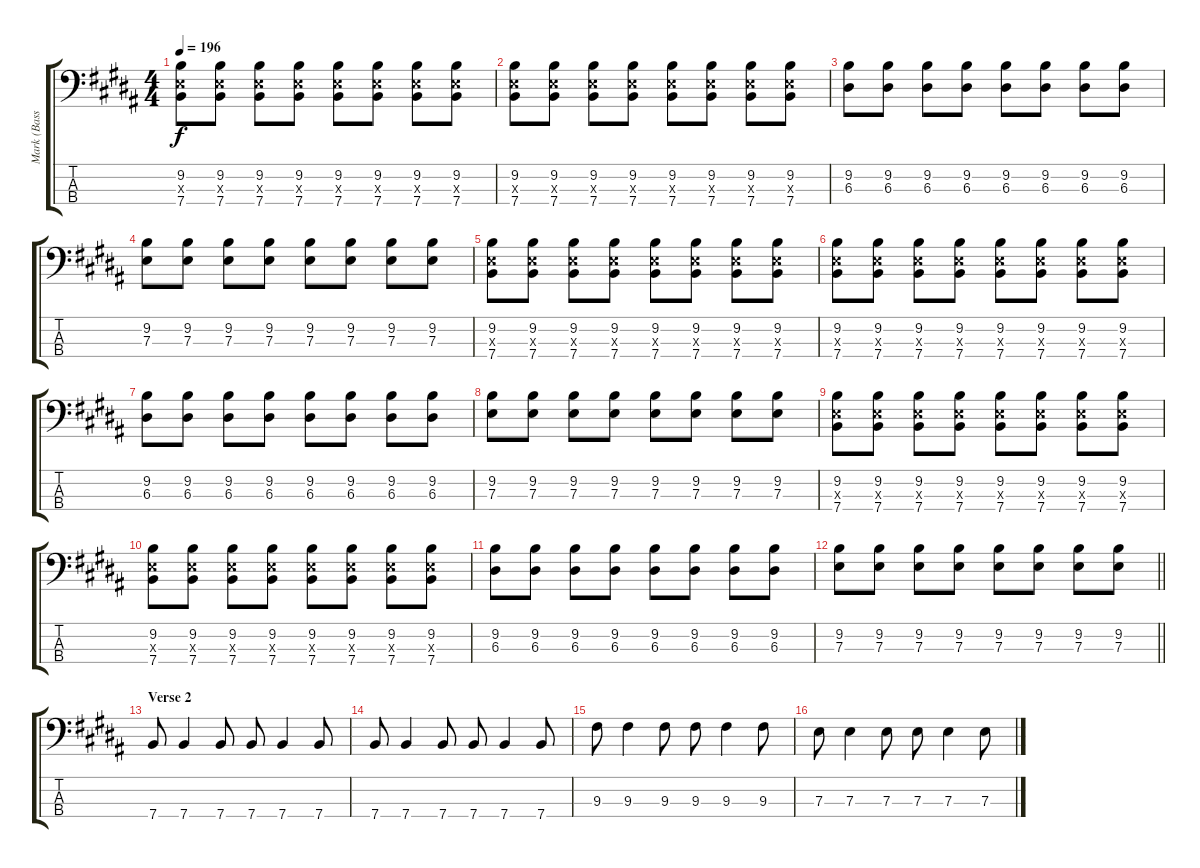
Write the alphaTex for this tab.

\track ("Mark (Bass)" "Mark (Bass") {instrument electricbasspick}
\staff {score tabs}
\tuning (G2 D2 A1 E1) {hide}
\ts (4 4)
\tempo 196
\clef f4
\ks b
(9.2 7.3{x} 7.4).8{dy f} (9.2 7.3{x} 7.4).8 (9.2 7.3{x} 7.4).8 (9.2 7.3{x} 7.4).8 (9.2 7.3{x} 7.4).8 (9.2 7.3{x} 7.4).8 (9.2 7.3{x} 7.4).8 (9.2 7.3{x} 7.4).8 |
(9.2 7.3{x} 7.4).8 (9.2 7.3{x} 7.4).8 (9.2 7.3{x} 7.4).8 (9.2 7.3{x} 7.4).8 (9.2 7.3{x} 7.4).8 (9.2 7.3{x} 7.4).8 (9.2 7.3{x} 7.4).8 (9.2 7.3{x} 7.4).8 |
(9.2 6.3).8 (9.2 6.3).8 (9.2 6.3).8 (9.2 6.3).8 (9.2 6.3).8 (9.2 6.3).8 (9.2 6.3).8 (9.2 6.3).8 |
(9.2 7.3).8 (9.2 7.3).8 (9.2 7.3).8 (9.2 7.3).8 (9.2 7.3).8 (9.2 7.3).8 (9.2 7.3).8 (9.2 7.3).8 |
(9.2 7.3{x} 7.4).8 (9.2 7.3{x} 7.4).8 (9.2 7.3{x} 7.4).8 (9.2 7.3{x} 7.4).8 (9.2 7.3{x} 7.4).8 (9.2 7.3{x} 7.4).8 (9.2 7.3{x} 7.4).8 (9.2 7.3{x} 7.4).8 |
(9.2 7.3{x} 7.4).8 (9.2 7.3{x} 7.4).8 (9.2 7.3{x} 7.4).8 (9.2 7.3{x} 7.4).8 (9.2 7.3{x} 7.4).8 (9.2 7.3{x} 7.4).8 (9.2 7.3{x} 7.4).8 (9.2 7.3{x} 7.4).8 |
(9.2 6.3).8 (9.2 6.3).8 (9.2 6.3).8 (9.2 6.3).8 (9.2 6.3).8 (9.2 6.3).8 (9.2 6.3).8 (9.2 6.3).8 |
(9.2 7.3).8 (9.2 7.3).8 (9.2 7.3).8 (9.2 7.3).8 (9.2 7.3).8 (9.2 7.3).8 (9.2 7.3).8 (9.2 7.3).8 |
(9.2 7.3{x} 7.4).8 (9.2 7.3{x} 7.4).8 (9.2 7.3{x} 7.4).8 (9.2 7.3{x} 7.4).8 (9.2 7.3{x} 7.4).8 (9.2 7.3{x} 7.4).8 (9.2 7.3{x} 7.4).8 (9.2 7.3{x} 7.4).8 |
(9.2 7.3{x} 7.4).8 (9.2 7.3{x} 7.4).8 (9.2 7.3{x} 7.4).8 (9.2 7.3{x} 7.4).8 (9.2 7.3{x} 7.4).8 (9.2 7.3{x} 7.4).8 (9.2 7.3{x} 7.4).8 (9.2 7.3{x} 7.4).8 |
(9.2 6.3).8 (9.2 6.3).8 (9.2 6.3).8 (9.2 6.3).8 (9.2 6.3).8 (9.2 6.3).8 (9.2 6.3).8 (9.2 6.3).8 |
\barLineRight lightlight
(9.2 7.3).8 (9.2 7.3).8 (9.2 7.3).8 (9.2 7.3).8 (9.2 7.3).8 (9.2 7.3).8 (9.2 7.3).8 (9.2 7.3).8 |
\section ("" "Verse 2")
7.4.8 7.4.4 7.4.8 7.4.8 7.4.4 7.4.8 |
7.4.8 7.4.4 7.4.8 7.4.8 7.4.4 7.4.8 |
9.3.8 9.3.4 9.3.8 9.3.8 9.3.4 9.3.8 |
7.3.8 7.3.4 7.3.8 7.3.8 7.3.4 7.3.8
